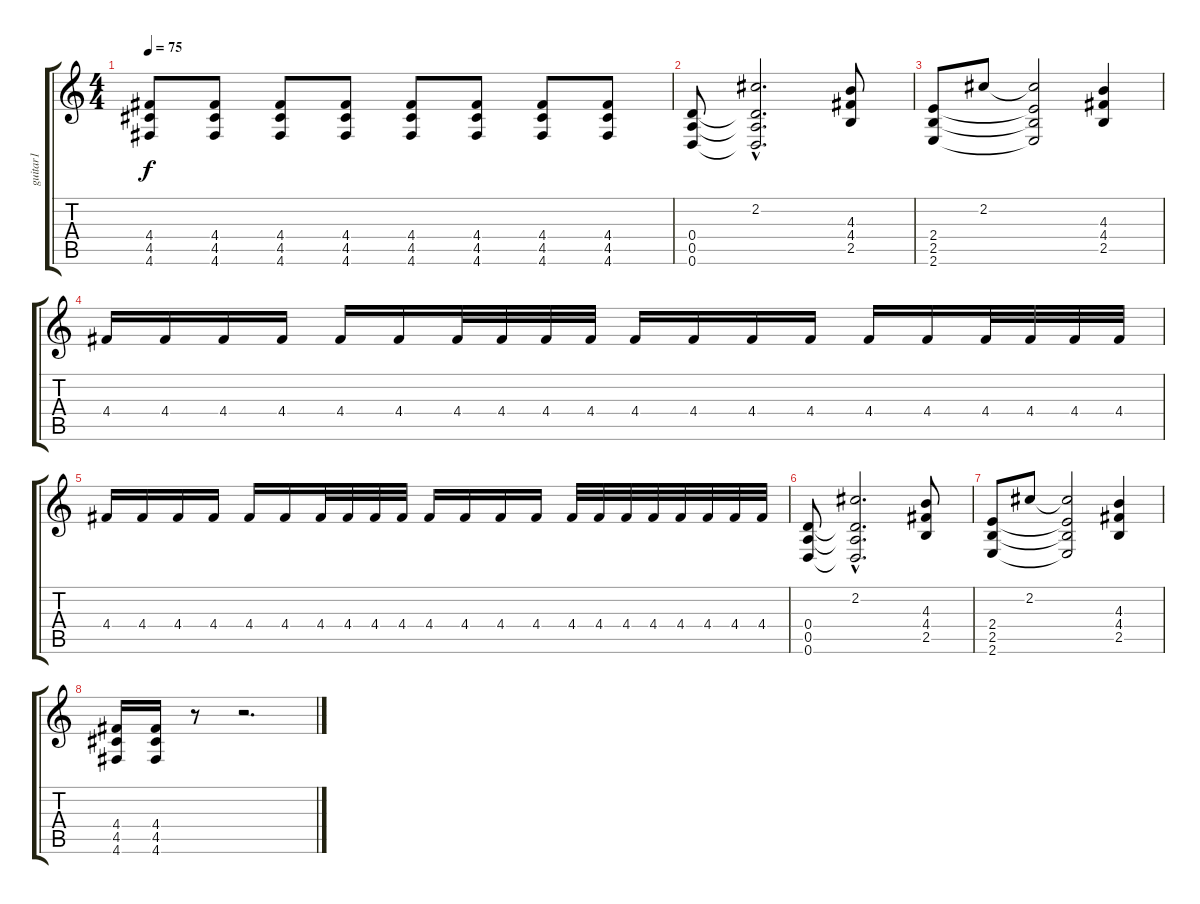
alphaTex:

\track ("guitar1" "guitar1") {instrument distortionguitar}
\staff {score tabs}
\tuning (E4 B3 G3 D3 A2 D2) {hide}
\ts (4 4)
\tempo 75
\clef g2
\ks c
(4.4 4.5 4.6).8{dy f} (4.4 4.5 4.6).8 (4.4 4.5 4.6).8 (4.4 4.5 4.6).8 (4.4 4.5 4.6).8 (4.4 4.5 4.6).8 (4.4 4.5 4.6).8 (4.4 4.5 4.6).8 |
(0.4 0.5 0.6).8 (2.2{hac} 0.4{hac t} 0.5{hac t} 0.6{hac t}).2{d} (4.3 4.4 2.5).8 |
(2.4 2.5 2.6).8 2.2.8 (2.2{t} 2.4{t} 2.5{t} 2.6{t}).2 (4.3 4.4 2.5).4 |
4.4.16 4.4.16 4.4.16 4.4.16 4.4.16 4.4.16 4.4.32 4.4.32 4.4.32 4.4.32 4.4.16 4.4.16 4.4.16 4.4.16 4.4.16 4.4.16 4.4.32 4.4.32 4.4.32 4.4.32 |
4.4.16 4.4.16 4.4.16 4.4.16 4.4.16 4.4.16 4.4.32 4.4.32 4.4.32 4.4.32 4.4.16 4.4.16 4.4.16 4.4.16 4.4.32 4.4.32 4.4.32 4.4.32 4.4.32 4.4.32 4.4.32 4.4.32 |
(0.4 0.5 0.6).8{instrument distortionguitar} (2.2{hac} 0.4{hac t} 0.5{hac t} 0.6{hac t}).2{d} (4.3 4.4 2.5).8 |
(2.4 2.5 2.6).8 2.2.8 (2.2{t} 2.4{t} 2.5{t} 2.6{t}).2 (4.3 4.4 2.5).4 |
(4.4 4.5 4.6).16 (4.4 4.5 4.6).16 r.8 r.2{d}
